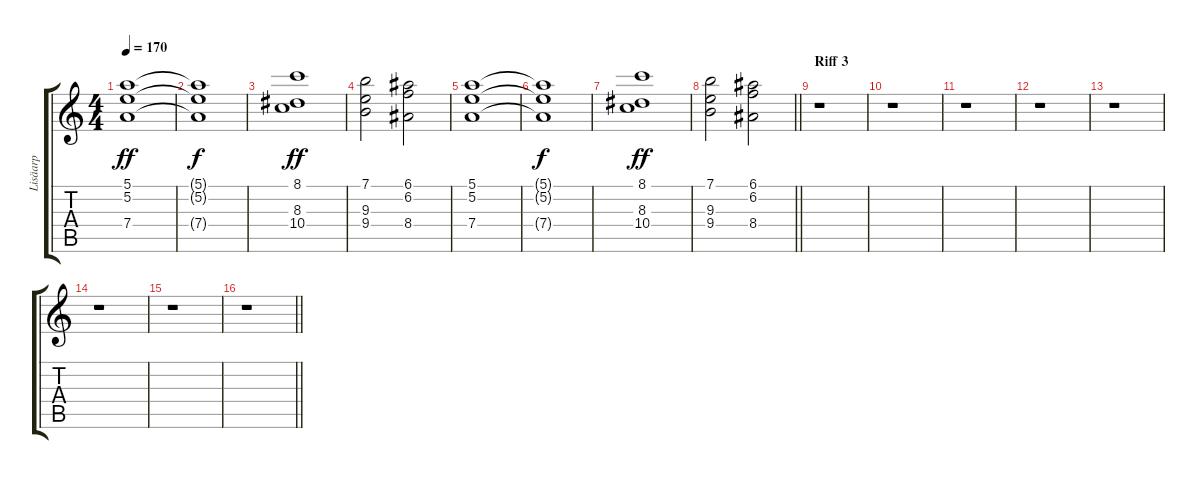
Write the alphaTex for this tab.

\track ("Lisäarp" "Lisäarp") {instrument acousticguitarsteel}
\staff {score tabs}
\tuning (E4 B3 G3 D3 A2 E2) {hide}
\ts (4 4)
\tempo 170
\clef g2
\ks c
(5.1 5.2 7.4).1{dy ff} |
(5.1{t} 5.2{t} 7.4{t}).1{dy f} |
(8.1 8.3 10.4).1{dy ff} |
(7.1 9.3 9.4).2 (6.1 6.2 8.4).2 |
(5.1 5.2 7.4).1 |
(5.1{t} 5.2{t} 7.4{t}).1{dy f} |
(8.1 8.3 10.4).1{dy ff} |
\barLineRight lightlight
(7.1 9.3 9.4).2 (6.1 6.2 8.4).2 |
\section ("" "Riff 3")
r.1 |
r.1 |
r.1 |
r.1 |
r.1 |
r.1 |
r.1 |
\barLineRight lightlight
r.1
